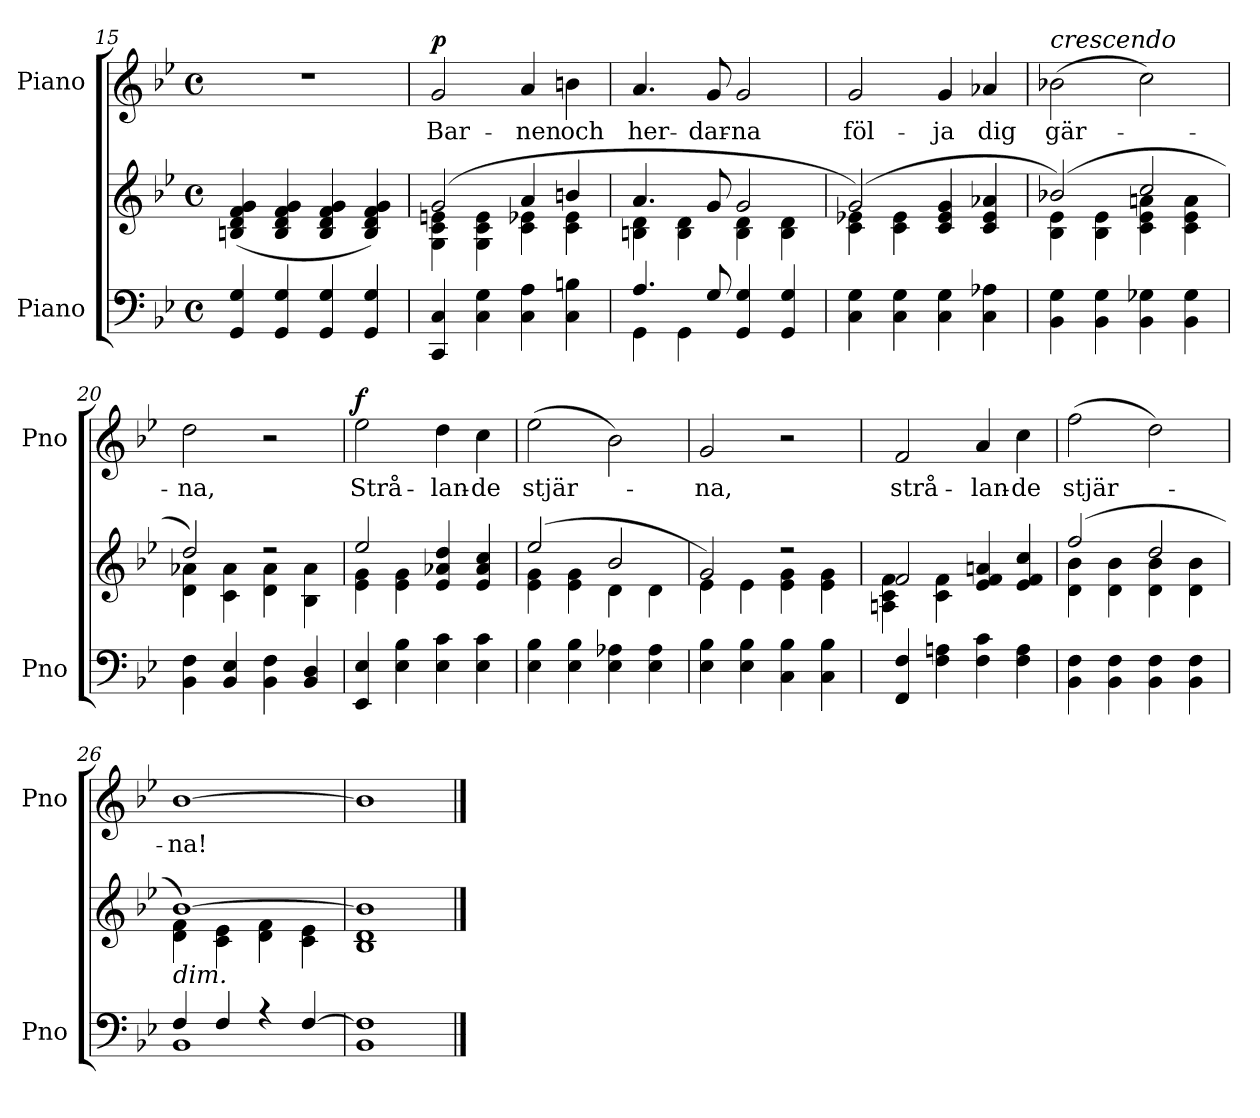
**kern	**kern	**kern	**text	**dynam
*part2	*part2	*part1	*part1	*part1
*staff3	*staff2	*staff1	*staff1	*staff1
*I"Piano	*	*I"Piano	*	*
*I'Pno	*	*I'Pno	*	*
*clefF4	*clefG2	*clefG2	*	*
*k[b-e-]	*k[b-e-]	*k[b-e-]	*	*
*M4/4	*M4/4	*M4/4	*	*
*met(c)	*met(c)	*met(c)	*	*
=15	=15	=15	=15	=15
4GG/ 4G/	(>4Bn/ 4d/ 4f/ 4g/	1r	.	.
4GG/ 4G/	4B/ 4d/ 4f/ 4g/	.	.	.
4GG/ 4G/	4B/ 4d/ 4f/ 4g/	.	.	.
4GG/ 4G/	4B/ 4d/ 4f/ 4g/)	.	.	.
!!LO:PB:g=z
=16	=16	=16	=16	=16
*	*^	*	*	*
!	!	!	!	!LO:LY:b	!LO:DY:a
4CC/ 4C/	(>2g/	4G\ 4c\ 4en\	2g/	Bar-	p
4C\ 4G\	.	4G\ 4c\ 4e\	.	.	.
!	!	!	!	!LO:LY:b	!
4C\ 4A\	4a/	4c\ 4e-X\	4a/	-nen	.
!	!	!	!	!LO:LY:b	!
4C\ 4Bn\	4bn/	4c\ 4e-\	4bn\	och	.
=17	=17	=17	=17	=17	=17
*^	*	*	*	*	*
!	!	!	!	!	!LO:LY:b	!
4.A/	4GG\	4.a/	4Bn\ 4d\	4.a/	her-	.
.	4GG\	.	4B\ 4d\	.	.	.
!	!	!	!	!	!LO:LY:b	!
8G/	.	8g/	.	8g/	-dar-	.
!	!	!	!	!	!LO:LY:b	!
4GG/ 4G/	2ryy	2g/	4B\ 4d\	2g/	-na	.
4GG/ 4G/	.	.	4B\ 4d\	.	.	.
*v	*v	*	*	*	*	*
=18	=18	=18	=18	=18	=18
!	!	!	!	!LO:LY:b	!
4C\ 4G\	(>2g/)	4c\ 4e-X\	2g/	föl-	.
4C\ 4G\	.	4c\ 4e-\	.	.	.
!	!	!	!	!LO:LY:b	!
4C\ 4G\	4c/ 4e-/ 4g/	2ryy	4g/	-ja	.
!	!	!	!	!LO:LY:b	!
4C\ 4A-X\	4c/ 4e-/ 4a-X/	.	4a-X/	dig	.
=19	=19	=19	=19	=19	=19
!	!	!	!LO:TX:a:i:t=crescendo	!	!
!	!	!	!	!LO:LY:b	!
4BB-\ 4G\	(>2b-X/)	4B-\ 4e-\	(>2b-X\	gär-	.
4BB-\ 4G\	.	4B-\ 4e-\	.	.	.
4BB-\ 4G-X\	2cc/	4c\ 4e-\ 4an\	2cc\)	.	.
4BB-\ 4G-\	.	4c\ 4e-\ 4a\	.	.	.
=20	=20	=20	=20	=20	=20
!	!	!	!	!LO:LY:b	!
4BB-\ 4F\	2dd/)	4d\ 4a-X\	2dd\	-na,	.
4BB-/ 4E-/	.	4c\ 4a-\	.	.	.
4BB-\ 4F\	2r	4d\ 4a-\	2r	.	.
4BB-/ 4D/	.	4B-\ 4a-\	.	.	.
!!LO:LB:g=z
=21	=21	=21	=21	=21	=21
!	!	!	!	!LO:LY:b	!LO:DY:a
4EE-/ 4E-/	2ee-/	4e-\ 4g\	2ee-\	Strå-	f
4E-\ 4B-\	.	4e-\ 4g\	.	.	.
!	!	!	!	!LO:LY:b	!
4E-\ 4c\	4e-/ 4a-X/ 4dd/	2ryy	4dd\	-lan-	.
!	!	!	!	!LO:LY:b	!
4E-\ 4c\	4e-/ 4a-/ 4cc/	.	4cc\	-de	.
=22	=22	=22	=22	=22	=22
!	!	!	!	!LO:LY:b	!
4E-\ 4B-\	(>2ee-/	4e-\ 4g\	(>2ee-\	stjär-	.
4E-\ 4B-\	.	4e-\ 4g\	.	.	.
4E-\ 4A-X\	2b-/	4d\	2b-\)	.	.
4E-\ 4A-\	.	4d\	.	.	.
=23	=23	=23	=23	=23	=23
!	!	!	!	!LO:LY:b	!
4E-\ 4B-\	2g/)	4e-\	2g/	-na,	.
4E-\ 4B-\	.	4e-\	.	.	.
4C\ 4B-\	2r	4e-\ 4g\	2r	.	.
4C\ 4B-\	.	4e-\ 4g\	.	.	.
=24	=24	=24	=24	=24	=24
!	!	!	!	!LO:LY:b	!
4FF/ 4F/	2f/	4An\ 4c\ 4f\	2f/	strå-	.
4F\ 4An\	.	4c\ 4f\	.	.	.
!	!	!	!	!LO:LY:b	!
4F\ 4c\	4e-/ 4f/ 4an/	2ryy	4a/	-lan-	.
!	!	!	!	!LO:LY:b	!
4F\ 4A\	4e-/ 4f/ 4cc/	.	4cc\	-de	.
=25	=25	=25	=25	=25	=25
!	!	!	!	!LO:LY:b	!
4BB-\ 4F\	(>2ff/	4d\ 4b-\	(>2ff\	stjär-	.
4BB-\ 4F\	.	4d\ 4b-\	.	.	.
4BB-\ 4F\	2dd/	4d\ 4b-\	2dd\)	.	.
4BB-\ 4F\	.	4d\ 4b-\	.	.	.
=26	=26	=26	=26	=26	=26
*^	*	*	*	*	*
!LO:TX:a:i:t=dim.	!	!	!	!	!	!
!	!	!	!	!	!LO:LY:b	!
4F/	1BB-	[1b-)	4d\ 4f\	[1b-	-na!	.
4F/	.	.	4c\ 4e-\	.	.	.
4r	.	.	4d\ 4f\	.	.	.
[4F/	.	.	4c\ 4e-\	.	.	.
=27	=27	=27	=27	=27	=27	=27
1F]	1BB-	1b-]	1B- 1d	1b-]	.	.
*v	*v	*	*	*	*	*
*	*v	*v	*	*	*
==	==	==	==	==
*-	*-	*-	*-	*-
